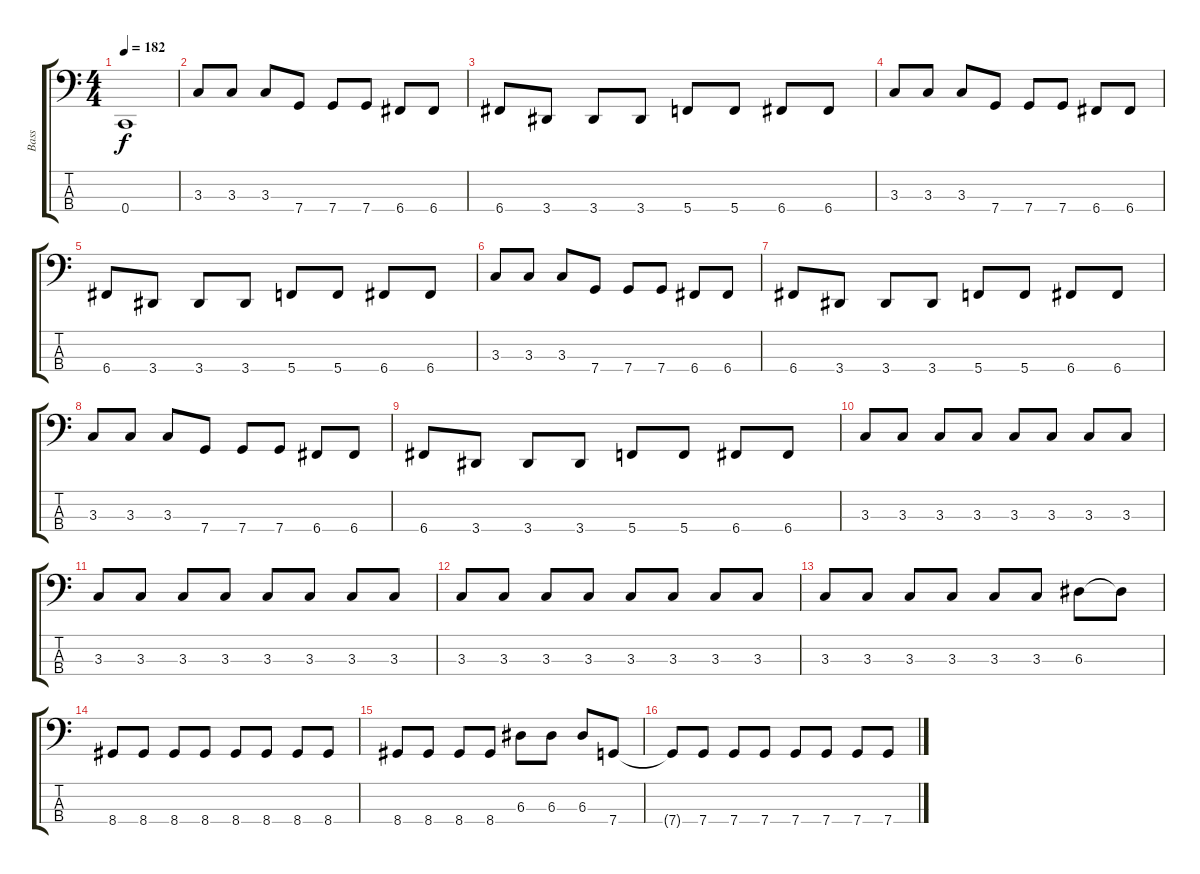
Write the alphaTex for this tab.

\track ("Bass" "Bass") {instrument electricbassfinger}
\staff {score tabs}
\tuning (G2 D2 A1 C1) {hide}
\ts (4 4)
\tempo 182
\clef f4
\ks c
0.4{t}.1{dy f} |
3.3.8{volume 16 instrument electricbassfinger} 3.3.8 3.3.8 7.4.8 7.4.8 7.4.8 6.4.8 6.4.8 |
6.4.8 3.4.8 3.4.8 3.4.8 5.4.8 5.4.8 6.4.8 6.4.8 |
3.3.8 3.3.8 3.3.8 7.4.8 7.4.8 7.4.8 6.4.8 6.4.8 |
6.4.8 3.4.8 3.4.8 3.4.8 5.4.8 5.4.8 6.4.8 6.4.8 |
3.3.8{volume 16 instrument electricbassfinger} 3.3.8 3.3.8 7.4.8 7.4.8 7.4.8 6.4.8 6.4.8 |
6.4.8 3.4.8 3.4.8 3.4.8 5.4.8 5.4.8 6.4.8 6.4.8 |
3.3.8 3.3.8 3.3.8 7.4.8 7.4.8 7.4.8 6.4.8 6.4.8 |
6.4.8 3.4.8 3.4.8 3.4.8 5.4.8 5.4.8 6.4.8 6.4.8 |
3.3.8 3.3.8 3.3.8 3.3.8 3.3.8 3.3.8 3.3.8 3.3.8 |
3.3.8 3.3.8 3.3.8 3.3.8 3.3.8 3.3.8 3.3.8 3.3.8 |
3.3.8 3.3.8 3.3.8 3.3.8 3.3.8 3.3.8 3.3.8 3.3.8 |
3.3.8 3.3.8 3.3.8 3.3.8 3.3.8 3.3.8 6.3.8 6.3{t}.8 |
8.4.8 8.4.8 8.4.8 8.4.8 8.4.8 8.4.8 8.4.8 8.4.8 |
8.4.8 8.4.8 8.4.8 8.4.8 6.3.8 6.3.8 6.3.8 7.4.8 |
7.4{t}.8 7.4.8 7.4.8 7.4.8 7.4.8 7.4.8 7.4.8 7.4.8
